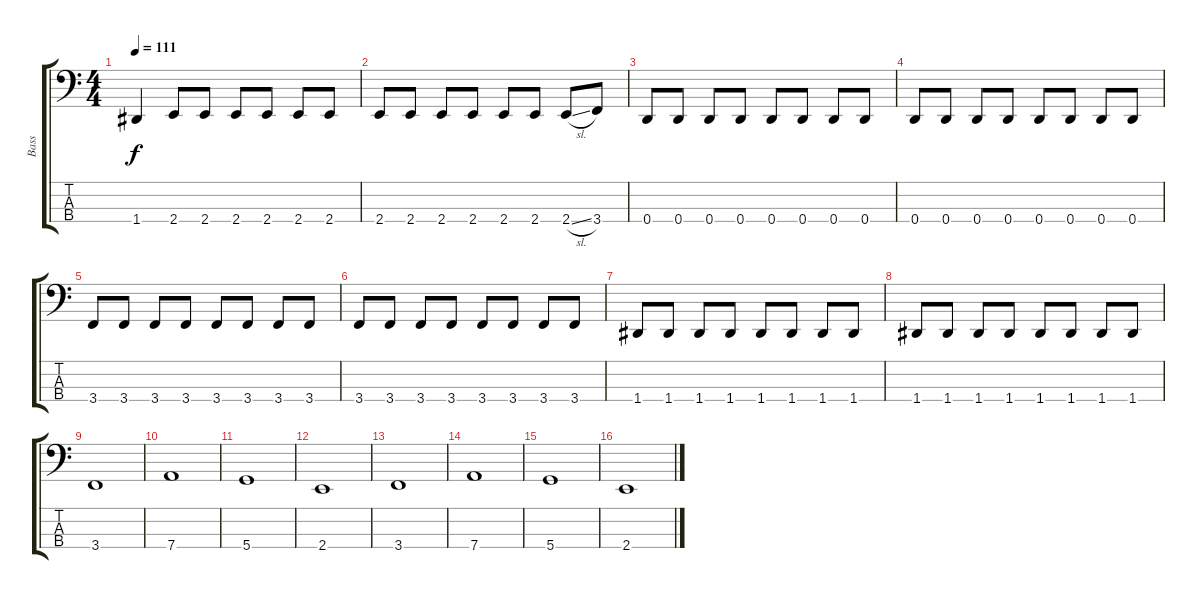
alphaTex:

\track ("Bass" "Bass") {instrument electricbasspick}
\staff {score tabs}
\tuning (F2 C2 G1 D1) {hide}
\ts (4 4)
\tempo 111
\clef f4
\ks c
1.4{t}.4{dy f} 2.4.8 2.4.8 2.4.8 2.4.8 2.4.8 2.4.8 |
2.4.8 2.4.8 2.4.8 2.4.8 2.4.8 2.4.8 2.4{sl}.8 3.4.8 |
0.4.8 0.4.8 0.4.8 0.4.8 0.4.8 0.4.8 0.4.8 0.4.8 |
0.4.8 0.4.8 0.4.8 0.4.8 0.4.8 0.4.8 0.4.8 0.4.8 |
3.4.8 3.4.8 3.4.8 3.4.8 3.4.8 3.4.8 3.4.8 3.4.8 |
3.4.8 3.4.8 3.4.8 3.4.8 3.4.8 3.4.8 3.4.8 3.4.8 |
1.4.8 1.4.8 1.4.8 1.4.8 1.4.8 1.4.8 1.4.8 1.4.8 |
1.4.8 1.4.8 1.4.8 1.4.8 1.4.8 1.4.8 1.4.8 1.4.8 |
3.4.1 |
7.4.1 |
5.4.1 |
2.4.1 |
3.4.1 |
7.4.1 |
5.4.1 |
2.4.1
